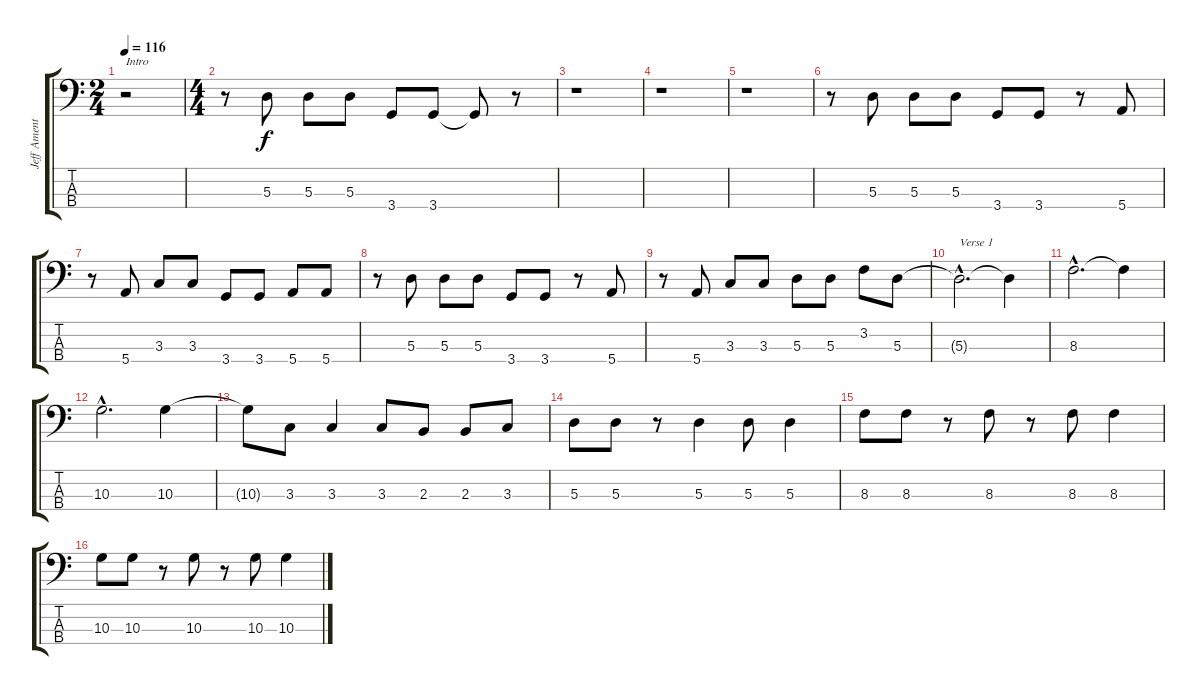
\track ("Jeff Ament" "Jeff Ament") {instrument electricbasspick}
\staff {score tabs}
\tuning (G2 D2 A1 E1) {hide}
\ts (2 4)
\tempo 116
\clef f4
\ks c
r.2{txt "Intro" dy f instrument electricbasspick} |
\ts (4 4)
r.8 5.3.8 5.3.8 5.3.8 3.4.8 3.4.8 3.4{t}.8 r.8 |
r.1 |
r.1 |
r.1 |
r.8 5.3.8 5.3.8 5.3.8 3.4.8 3.4.8 r.8 5.4.8 |
r.8 5.4.8 3.3.8 3.3.8 3.4.8 3.4.8 5.4.8 5.4.8 |
r.8 5.3.8 5.3.8 5.3.8 3.4.8 3.4.8 r.8 5.4.8 |
r.8 5.4.8 3.3.8 3.3.8 5.3.8 5.3.8 3.2.8 5.3.8 |
5.3{hac t}.2{d txt "Verse 1"} 5.3{t}.4 |
8.3{hac}.2{d} 8.3{t}.4 |
10.3{hac}.2{d} 10.3.4 |
10.3{t}.8 3.3.8 3.3.4 3.3.8 2.3.8 2.3.8 3.3.8 |
5.3.8 5.3.8 r.8 5.3.4 5.3.8 5.3.4 |
8.3.8 8.3.8 r.8 8.3.8 r.8 8.3.8 8.3.4 |
10.3.8 10.3.8 r.8 10.3.8 r.8 10.3.8 10.3.4
